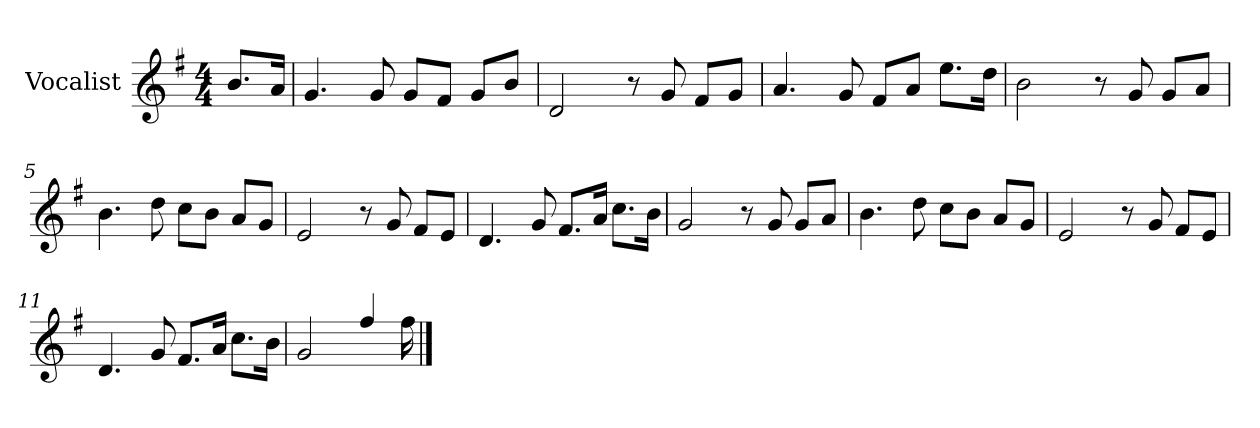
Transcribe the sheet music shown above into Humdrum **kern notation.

**kern
*part1
*staff1
*I"Vocalist
*k[f#]
*G:
*M4/4
=
8.bL
16aJk
=1
4.g
8g
8gL
8f#J
8gL
8bJ
=2
2d
8r
8g
8f#L
8gJ
=3
4.a
8g
8f#L
8aJ
8.eeL
16ddJk
=4
2b
8r
8g
8gL
8aJ
=5
4.b
8dd
8ccL
8bJ
8aL
8gJ
=6
2e
8r
8g
8f#L
8eJ
=7
4.d
8g
8.f#L
16aJk
8.ccL
16bJk
=8
2g
8r
8g
8gL
8aJ
=9
4.b
8dd
8ccL
8bJ
8aL
8gJ
=10
2e
8r
8g
8f#L
8eJ
=11
4.d
8g
8.f#L
16aJk
8.ccL
16bJk
=12
2g
4ff#/
16ff#
==
*-
